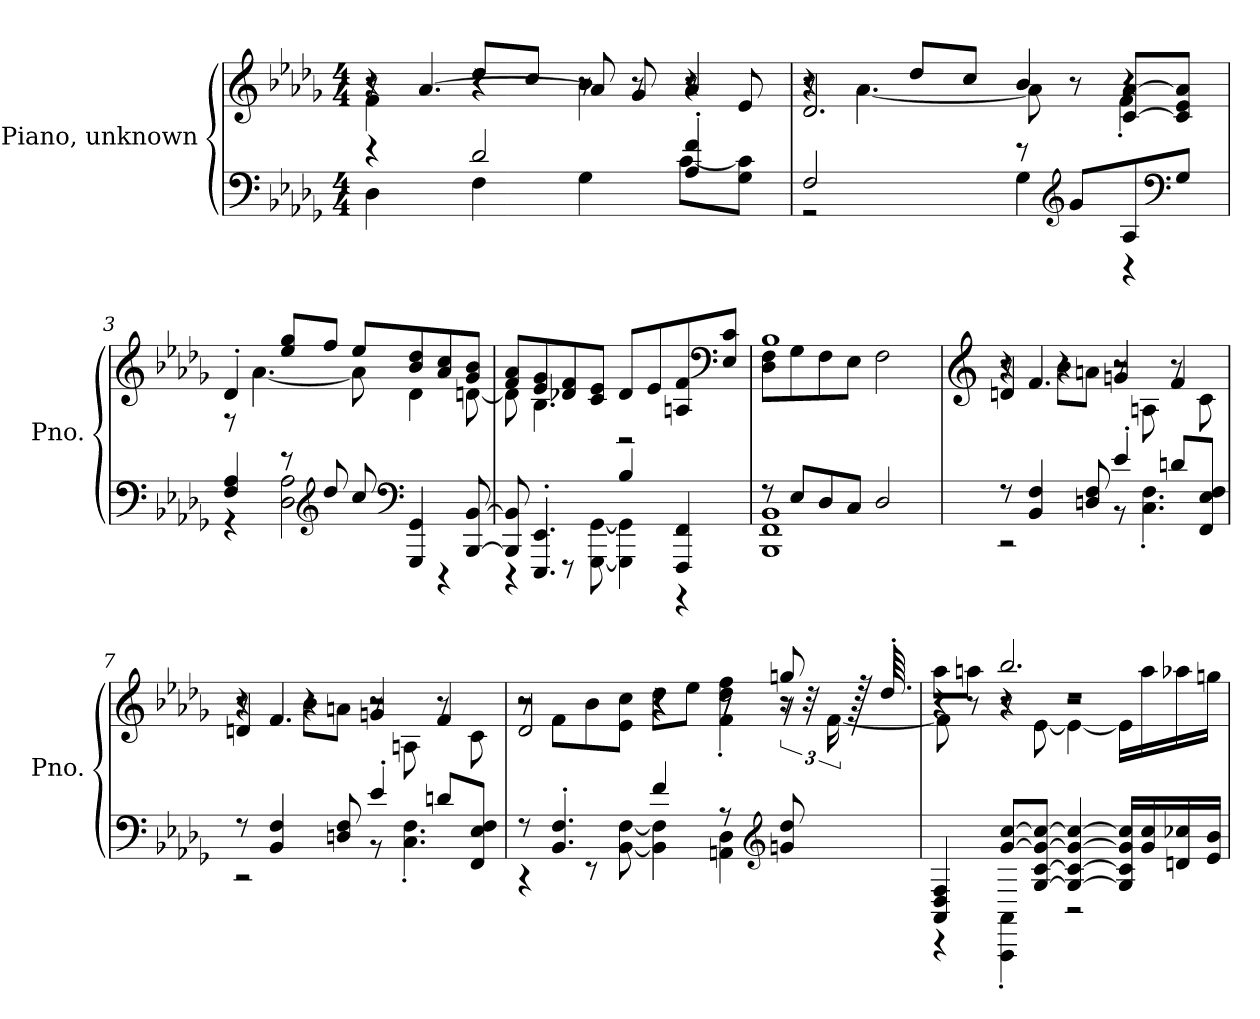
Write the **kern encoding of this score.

**kern	**kern
*part1	*part1
*staff2	*staff1
*I"Piano, unknown	*
*I'Pno.	*
*clefF4	*clefG2
*k[b-e-a-d-g-]	*k[b-e-a-d-g-]
*M4/4	*M4/4
*MM120	*MM120
=1	=1
*^	*^
*	*	*	*^
4r	4D-\	4r	4f\	8r
.	.	.	.	[4.a-/
2d-/	4F\	8dd-/L	4r	.
.	.	8cc/J	.	.
.	4G-\	8r	4b-\	8a-/]
.	.	8g-/	.	8r
4A-/' 4f/'	[8c\L	8r	4r	4a-/
.	8G-\ 8c\]J	8e-/	.	.
=2	=2	=2	=2	=2
2F/	2r	4r	8r	2.d-/
.	.	.	[4.a-\	.
.	.	8dd-/L	.	.
.	.	8cc/J	.	.
8r	4G-\	4b-/	8a-\]	.
*clefG2	*	*	*	*
8g-/L	.	.	8r	.
8A-/	4r	[8c/ [8a-/L	4f'\	4r
*clefF4	*	*	*	*
8G-/J	.	8c/] 8e-/ 8a-/]J	.	.
*	*	*	*v	*v
=3	=3	=3	=3
4F/ 4A-/	4r	4d-'/	8r
.	.	.	[4.a-\
8r	2D-\ 2A-\	8ee-/ 8gg-/L	.
*clefG2	*	*	*
8dd-/	.	8ff/J	.
8cc/	.	8ee-/L	8a-\]
*clefF4	*	*	*
4GGG-/ 4GG-/	.	8b-/ 8dd-/	4d-\
.	4r	8a-/ 8cc/	.
[8BBB-/ [8BB-/	.	8g-/ 8b-/J	[8dn\
!!LO:LB:g=z	!!
=4	=4	=4	=4
8BBB-/] 8BB-/]	4r	8f/ 8a-/L	8d\]
4.EEE-/' 4.EE-/'	.	8e-/ 8g-/	4.B-\
.	8r	8d-X/ 8f/	.
.	[8GGG-\ [8GG-\	8c/ 8e-/J	.
4B-/	4GGG-\] 4GG-\]	8d-/L	2r
.	.	8e-/	.
4FFF/ 4FF/	4r	8An/ 8f/	.
*	*	*clefF4	*
.	.	8E-/ 8c/J	.
=5	=5	=5	=5
8r	1BBB- 1FF 1BB-	1B-	8D-\ 8F\L
8E-/L	.	.	8G-\
8D-/	.	.	8F\
8C/J	.	.	8E-\J
2D-/	.	.	2F\
*	*	*v	*v
=6	=6	=6
*	*	*clefG2
*	*	*^
*	*	*	*^
8r	2r	8r	4r	4dn/
4BB-/ 4F/	.	4.f/	.	.
.	.	.	8b-\L	4r
8Dn/ 8F/	.	.	8an\J	.
4e-'/	8r	4gn/	8r	2r
.	4.C\' 4.F\'	.	8An\	.
8dn/L	.	4f/	8r	.
8FF/ 8E-/ 8F/J	.	.	8c\	.
!!LO:LB:g=z	!!	!!
=7	=7	=7	=7	=7
8r	2r	8r	4r	4dn/
4BB-/ 4F/	.	4.f/	.	.
.	.	.	8b-\L	4r
8Dn/ 8F/	.	.	8an\J	.
4e-'/	8r	4gn/	8r	2r
.	4.C\' 4.F\'	.	8An\	.
8dn/L	.	4f/	8r	.
8FF/ 8E-/ 8F/J	.	.	8c\	.
=8	=8	=8	=8	=8
*	*	*	*	*^
8r	4r	2r	8r	2d-/	2r
4.BB-/' 4.F/'	.	.	8f\L	.	.
.	8r	.	8b-\	.	.
.	[8BB-\ [8F\	.	8e-\ 8cc\J	.	.
4f/	4BB-\] 4F\]	4r	8dd-\L	4r	4r
.	.	.	8ee-\J	.	.
8r	4AAn\ 4D-\	8r	4f\' 4dd-\' 4ff\'	8r	8r
*clefG2	*	*	*	*	*
8gn/ 8dd-/	.	8ggn/	.	16r	12r
.	.	.	.	32r	.
.	.	.	.	.	[24f\
.	.	.	.	128r	.
.	.	.	.	64.dd-'/	.
!!LO:LB:g=z	!!	!!	!!
=9	=9	=9	=9	=9	=9
4AA-/ 4D-/ 4F/	4r	1r	8aa-\L	4r	8f\]
.	.	.	8aan\J	.	8r
[8g-/ [8cc/L	4AAA-\' 4AA-\'	.	8r	2.bb-/	4r
[8G-/ [8c/ 8g-/_ 8cc/_J	.	.	[8e-\	.	.
4G-/_ 4c/_ 4g-/_ 4cc/_	2r	.	4e-\_	.	2r
16G-/] 16c/] 16g-/] 16cc/]LL	.	.	16e-\LL]	.	.
16g-/ 16cc/	.	.	16aa\	.	.
16dn/ 16cc-X/	.	.	16aa-X\	.	.
16e-/ 16b-/JJ	.	.	16ggn\JJ	.	.
*v	*v	*	*	*	*
*	*v	*v	*v	*v
=	=
*-	*-
